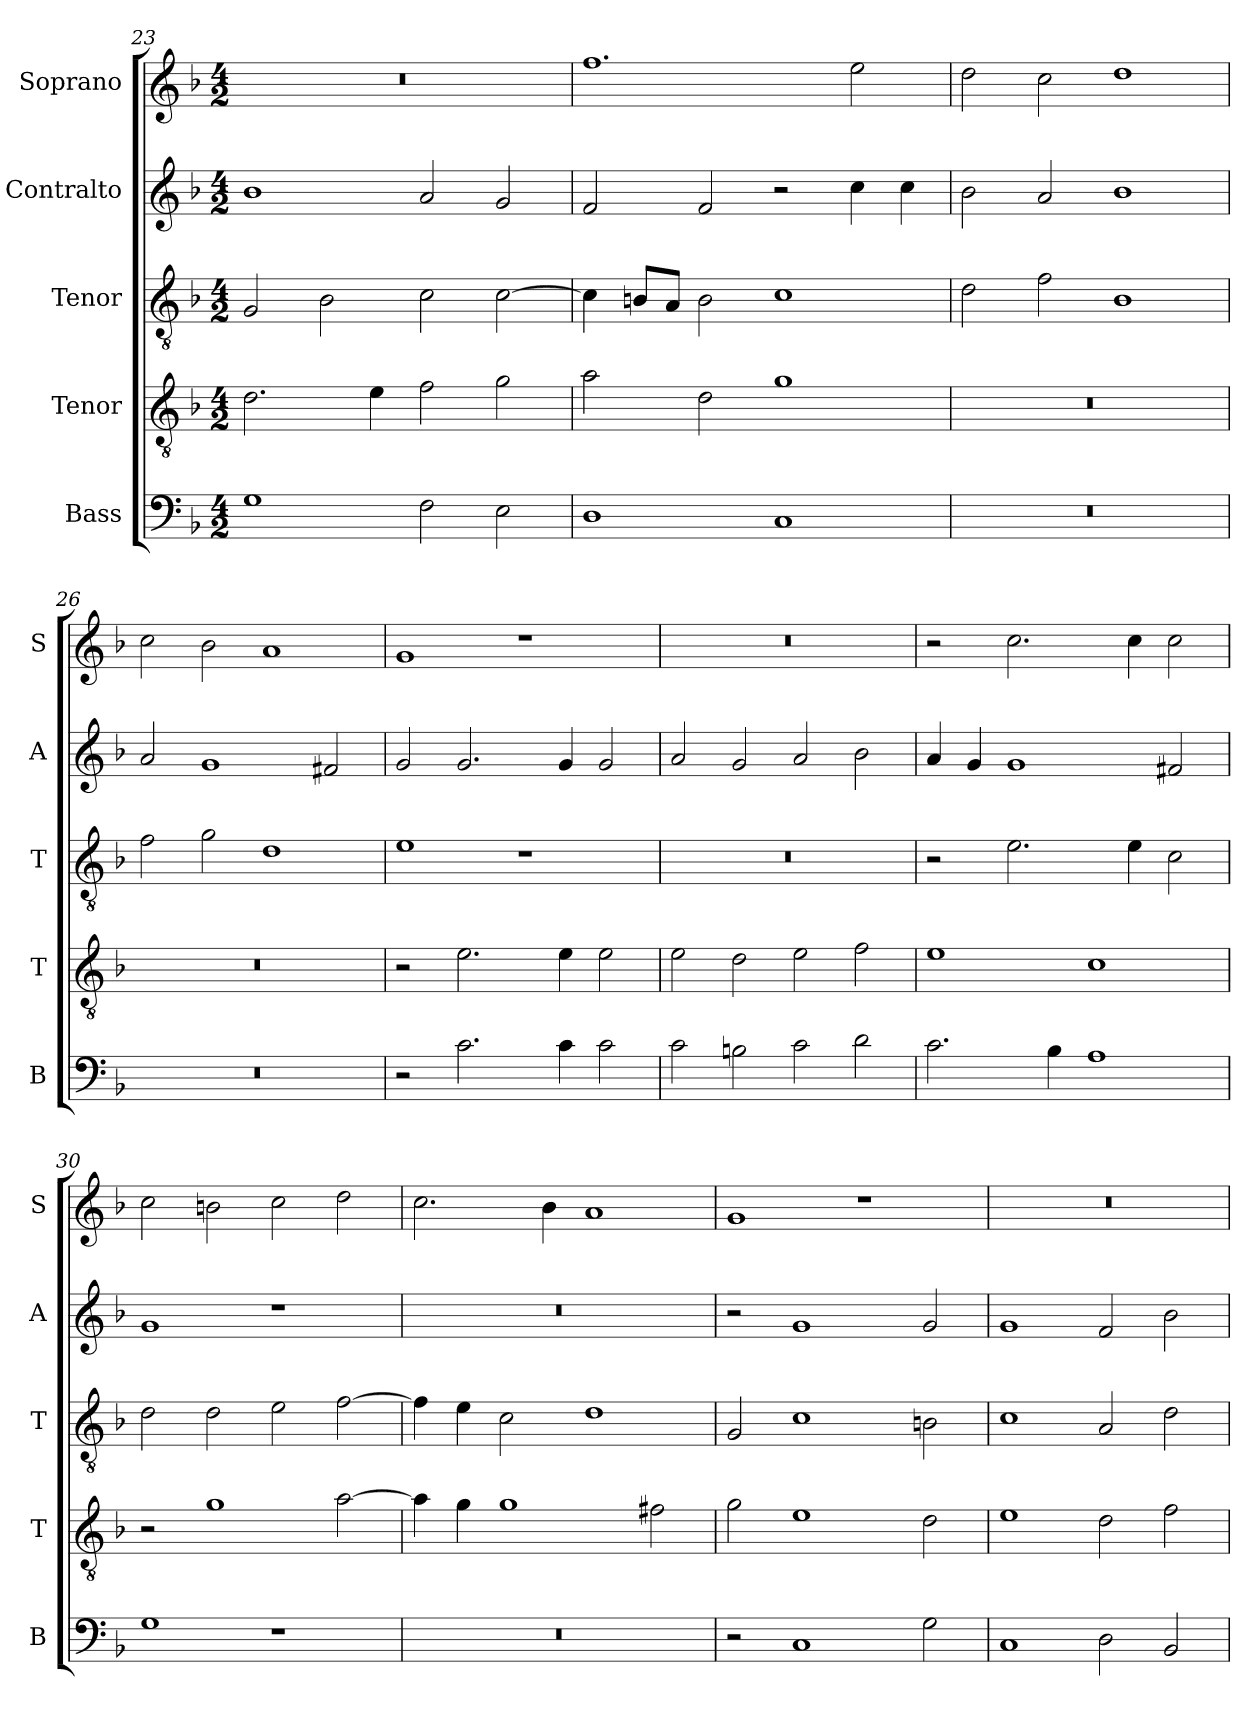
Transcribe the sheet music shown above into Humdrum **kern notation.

**kern	**kern	**kern	**kern	**kern
*part5	*part4	*part3	*part2	*part1
*staff5	*staff4	*staff3	*staff2	*staff1
*I"Bass	*I"Tenor	*I"Tenor	*I"Contralto	*I"Soprano
*I'B	*I'T	*I'T	*I'A	*I'S
*clefF4	*clefGv2	*clefGv2	*clefG2	*clefG2
*k[b-]	*k[b-]	*k[b-]	*k[b-]	*k[b-]
*G:dor	*G:dor	*G:dor	*G:dor	*G:dor
*M4/2	*M4/2	*M4/2	*M4/2	*M4/2
=23	=23	=23	=23	=23
1G	2.d	2G	1b-	0r
.	.	2B-	.	.
.	4e	.	.	.
2F	2f	2c	2a	.
2E	2g	[2c	2g	.
=24	=24	=24	=24	=24
1D	2a	4c]	2f	1.ff
.	.	8Bn/L	.	.
.	.	8A/J	.	.
.	2d	2B	2f	.
1C	1g	1c	2r	.
.	.	.	4cc	2ee
.	.	.	4cc	.
=25	=25	=25	=25	=25
0r	0r	2d	2b-	2dd
.	.	2f	2a	2cc
.	.	1B-	1b-	1dd
=26	=26	=26	=26	=26
0r	0r	2f	2a	2cc
.	.	2g	1g	2b-
.	.	1d	.	1a
.	.	.	2f#X	.
=27	=27	=27	=27	=27
2r	2r	1e	2g	1g
2.c	2.e	.	2.g	.
.	.	1r	.	1r
4c	4e	.	4g	.
2c	2e	.	2g	.
=28	=28	=28	=28	=28
2c	2e	0r	2a	0r
2Bn	2d	.	2g	.
2c	2e	.	2a	.
2d	2f	.	2b-	.
=29	=29	=29	=29	=29
2.c	1e	2r	4a	2r
.	.	.	4g	.
.	.	2.e	1g	2.cc
4B-	.	.	.	.
1A	1c	.	.	.
.	.	4e	.	4cc
.	.	2c	2f#X	2cc
=30	=30	=30	=30	=30
1G	2r	2d	1g	2cc
.	1g	2d	.	2bn
1r	.	2e	1r	2cc
.	[2a	[2f	.	2dd
=31	=31	=31	=31	=31
0r	4a]	4f]	0r	2.cc
.	4g	4e	.	.
.	1g	2c	.	.
.	.	.	.	4b-
.	.	1d	.	1a
.	2f#X	.	.	.
=32	=32	=32	=32	=32
2r	2g	2G	2r	1g
1C	1e	1c	1g	.
.	.	.	.	1r
2G	2d	2Bn	2g	.
=33	=33	=33	=33	=33
1C	1e	1c	1g	0r
2D	2d	2A	2f	.
2BB-	2f	2d	2b-	.
=	=	=	=	=
*-	*-	*-	*-	*-
